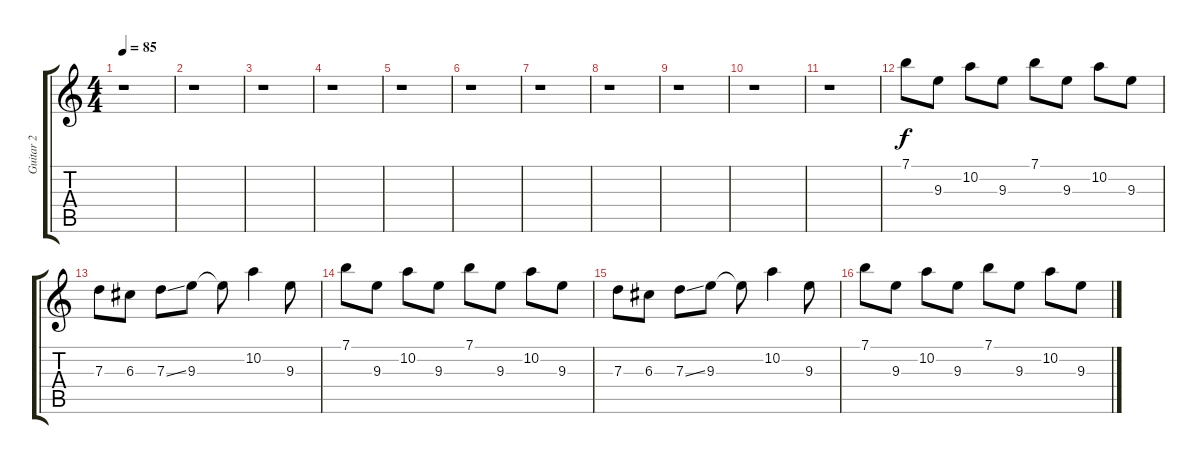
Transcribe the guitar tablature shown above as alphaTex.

\track ("Guitar 2" "Guitar 2") {instrument electricguitarclean}
\staff {score tabs}
\tuning (E4 B3 G3 D3 A2 E2) {hide}
\ts (4 4)
\tempo 85
\clef g2
\ks c
r.1{dy f} |
r.1 |
r.1 |
r.1 |
r.1 |
r.1 |
r.1 |
r.1 |
r.1 |
r.1 |
r.1 |
7.1.8 9.3.8 10.2.8 9.3.8 7.1.8 9.3.8 10.2.8 9.3.8 |
7.3.8 6.3.8 7.3{ss}.8 9.3.8 9.3{t}.8 10.2.4 9.3.8 |
7.1.8 9.3.8 10.2.8 9.3.8 7.1.8 9.3.8 10.2.8 9.3.8 |
7.3.8 6.3.8 7.3{ss}.8 9.3.8 9.3{t}.8 10.2.4 9.3.8 |
7.1.8 9.3.8 10.2.8 9.3.8 7.1.8 9.3.8 10.2.8 9.3.8
